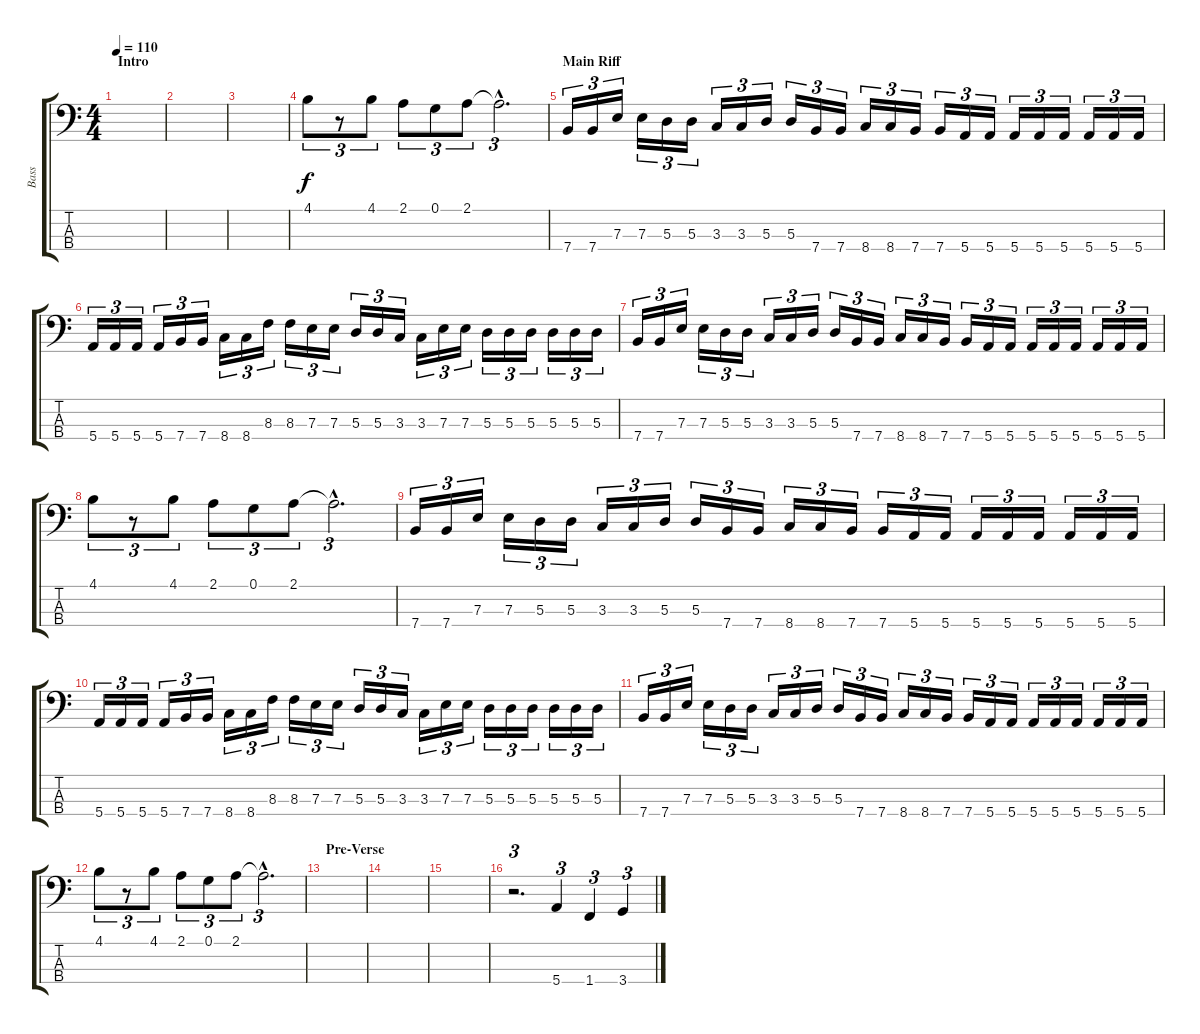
\track ("Bass" "Bass") {instrument electricbasspick}
\staff {score tabs}
\tuning (G2 D2 A1 E1) {hide}
\ts (4 4)
\section ("" "Intro")
\tempo 110
\clef f4
\ks c
|
|
|
4.1.8{tu (3 2)} r.8{tu (3 2)} 4.1.8{tu (3 2)} 2.1.8{tu (3 2)} 0.1.8{tu (3 2)} 2.1.8{tu (3 2)} 2.1{hac t}.2{d tu (3 2)} |
\section ("" "Main Riff")
7.4.16{tu (3 2)} 7.4.16{tu (3 2)} 7.3.16{tu (3 2)} 7.3.16{tu (3 2)} 5.3.16{tu (3 2)} 5.3.16{tu (3 2)} 3.3.16{tu (3 2)} 3.3.16{tu (3 2)} 5.3.16{tu (3 2)} 5.3.16{tu (3 2)} 7.4.16{tu (3 2)} 7.4.16{tu (3 2)} 8.4.16{tu (3 2)} 8.4.16{tu (3 2)} 7.4.16{tu (3 2)} 7.4.16{tu (3 2)} 5.4.16{tu (3 2)} 5.4.16{tu (3 2)} 5.4.16{tu (3 2)} 5.4.16{tu (3 2)} 5.4.16{tu (3 2)} 5.4.16{tu (3 2)} 5.4.16{tu (3 2)} 5.4.16{tu (3 2)} |
5.4.16{tu (3 2)} 5.4.16{tu (3 2)} 5.4.16{tu (3 2)} 5.4.16{tu (3 2)} 7.4.16{tu (3 2)} 7.4.16{tu (3 2)} 8.4.16{tu (3 2)} 8.4.16{tu (3 2)} 8.3.16{tu (3 2)} 8.3.16{tu (3 2)} 7.3.16{tu (3 2)} 7.3.16{tu (3 2)} 5.3.16{tu (3 2)} 5.3.16{tu (3 2)} 3.3.16{tu (3 2)} 3.3.16{tu (3 2)} 7.3.16{tu (3 2)} 7.3.16{tu (3 2)} 5.3.16{tu (3 2)} 5.3.16{tu (3 2)} 5.3.16{tu (3 2)} 5.3.16{tu (3 2)} 5.3.16{tu (3 2)} 5.3.16{tu (3 2)} |
7.4.16{tu (3 2)} 7.4.16{tu (3 2)} 7.3.16{tu (3 2)} 7.3.16{tu (3 2)} 5.3.16{tu (3 2)} 5.3.16{tu (3 2)} 3.3.16{tu (3 2)} 3.3.16{tu (3 2)} 5.3.16{tu (3 2)} 5.3.16{tu (3 2)} 7.4.16{tu (3 2)} 7.4.16{tu (3 2)} 8.4.16{tu (3 2)} 8.4.16{tu (3 2)} 7.4.16{tu (3 2)} 7.4.16{tu (3 2)} 5.4.16{tu (3 2)} 5.4.16{tu (3 2)} 5.4.16{tu (3 2)} 5.4.16{tu (3 2)} 5.4.16{tu (3 2)} 5.4.16{tu (3 2)} 5.4.16{tu (3 2)} 5.4.16{tu (3 2)} |
4.1.8{tu (3 2)} r.8{tu (3 2)} 4.1.8{tu (3 2)} 2.1.8{tu (3 2)} 0.1.8{tu (3 2)} 2.1.8{tu (3 2)} 2.1{hac t}.2{d tu (3 2)} |
7.4.16{tu (3 2)} 7.4.16{tu (3 2)} 7.3.16{tu (3 2)} 7.3.16{tu (3 2)} 5.3.16{tu (3 2)} 5.3.16{tu (3 2)} 3.3.16{tu (3 2)} 3.3.16{tu (3 2)} 5.3.16{tu (3 2)} 5.3.16{tu (3 2)} 7.4.16{tu (3 2)} 7.4.16{tu (3 2)} 8.4.16{tu (3 2)} 8.4.16{tu (3 2)} 7.4.16{tu (3 2)} 7.4.16{tu (3 2)} 5.4.16{tu (3 2)} 5.4.16{tu (3 2)} 5.4.16{tu (3 2)} 5.4.16{tu (3 2)} 5.4.16{tu (3 2)} 5.4.16{tu (3 2)} 5.4.16{tu (3 2)} 5.4.16{tu (3 2)} |
5.4.16{tu (3 2)} 5.4.16{tu (3 2)} 5.4.16{tu (3 2)} 5.4.16{tu (3 2)} 7.4.16{tu (3 2)} 7.4.16{tu (3 2)} 8.4.16{tu (3 2)} 8.4.16{tu (3 2)} 8.3.16{tu (3 2)} 8.3.16{tu (3 2)} 7.3.16{tu (3 2)} 7.3.16{tu (3 2)} 5.3.16{tu (3 2)} 5.3.16{tu (3 2)} 3.3.16{tu (3 2)} 3.3.16{tu (3 2)} 7.3.16{tu (3 2)} 7.3.16{tu (3 2)} 5.3.16{tu (3 2)} 5.3.16{tu (3 2)} 5.3.16{tu (3 2)} 5.3.16{tu (3 2)} 5.3.16{tu (3 2)} 5.3.16{tu (3 2)} |
7.4.16{tu (3 2)} 7.4.16{tu (3 2)} 7.3.16{tu (3 2)} 7.3.16{tu (3 2)} 5.3.16{tu (3 2)} 5.3.16{tu (3 2)} 3.3.16{tu (3 2)} 3.3.16{tu (3 2)} 5.3.16{tu (3 2)} 5.3.16{tu (3 2)} 7.4.16{tu (3 2)} 7.4.16{tu (3 2)} 8.4.16{tu (3 2)} 8.4.16{tu (3 2)} 7.4.16{tu (3 2)} 7.4.16{tu (3 2)} 5.4.16{tu (3 2)} 5.4.16{tu (3 2)} 5.4.16{tu (3 2)} 5.4.16{tu (3 2)} 5.4.16{tu (3 2)} 5.4.16{tu (3 2)} 5.4.16{tu (3 2)} 5.4.16{tu (3 2)} |
4.1.8{tu (3 2)} r.8{tu (3 2)} 4.1.8{tu (3 2)} 2.1.8{tu (3 2)} 0.1.8{tu (3 2)} 2.1.8{tu (3 2)} 2.1{hac t}.2{d tu (3 2)} |
\section ("" "Pre-Verse")
|
|
|
r.2{d tu (3 2)} 5.4.4{tu (3 2)} 1.4.4{tu (3 2)} 3.4.4{tu (3 2)}
